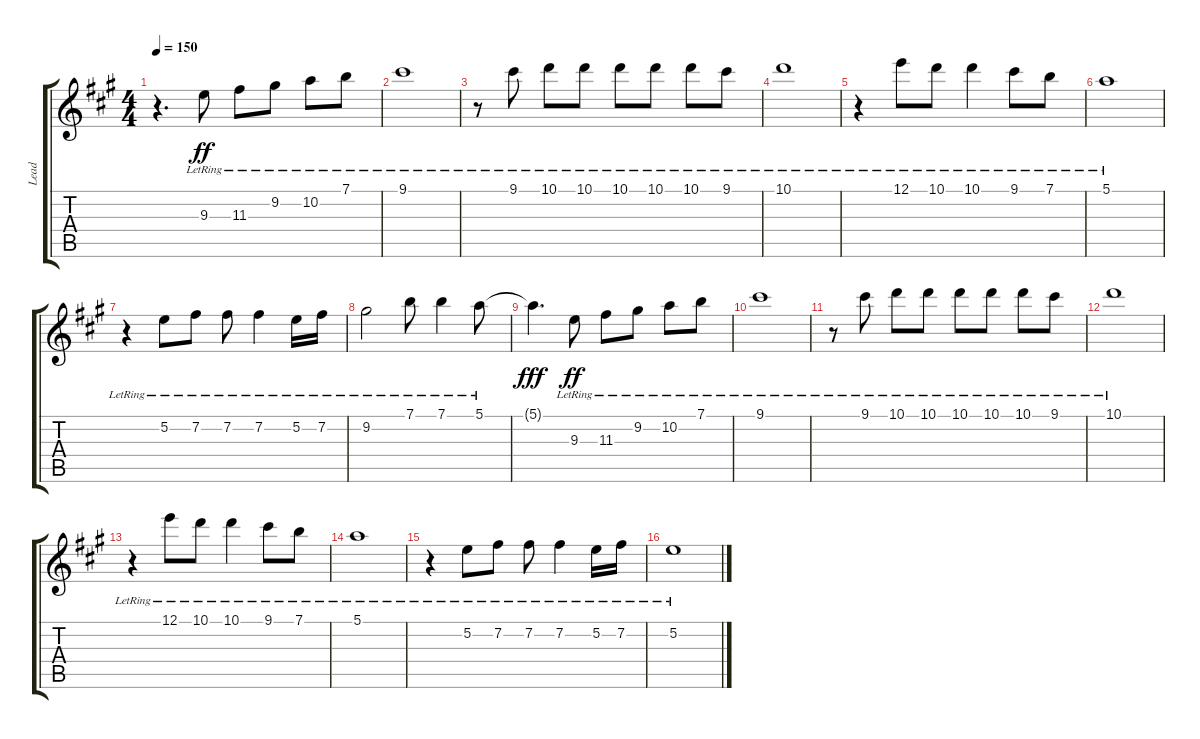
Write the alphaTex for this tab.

\track ("Lead " "Lead ") {instrument acousticguitarsteel}
\staff {score tabs}
\tuning (E4 B3 G3 D3 A2 E2) {hide}
\ts (4 4)
\tempo 150
\clef g2
\ks a
r.4{d dy ff} 9.3{lr}.8 11.3{lr}.8 9.2{lr}.8 10.2{lr}.8 7.1{lr}.8 |
9.1{lr}.1 |
r.8 9.1{lr}.8 10.1{lr}.8 10.1{lr}.8 10.1{lr}.8 10.1{lr}.8 10.1{lr}.8 9.1{lr}.8 |
10.1{lr}.1 |
r.4 12.1{lr}.8 10.1{lr}.8 10.1{lr}.4 9.1{lr}.8 7.1{lr}.8 |
5.1{lr}.1 |
r.4 5.2{lr}.8 7.2{lr}.8 7.2{lr}.8 7.2{lr}.4 5.2{lr}.16 7.2{lr}.16 |
9.2{lr}.2 7.1{lr}.8 7.1{lr}.4 5.1{lr}.8 |
5.1{t}.4{d dy fff} 9.3{lr}.8{dy ff} 11.3{lr}.8 9.2{lr}.8 10.2{lr}.8 7.1{lr}.8 |
9.1{lr}.1 |
r.8 9.1{lr}.8 10.1{lr}.8 10.1{lr}.8 10.1{lr}.8 10.1{lr}.8 10.1{lr}.8 9.1{lr}.8 |
10.1{lr}.1 |
r.4 12.1{lr}.8 10.1{lr}.8 10.1{lr}.4 9.1{lr}.8 7.1{lr}.8 |
5.1{lr}.1 |
r.4 5.2{lr}.8 7.2{lr}.8 7.2{lr}.8 7.2{lr}.4 5.2{lr}.16 7.2{lr}.16 |
5.2{lr}.1
